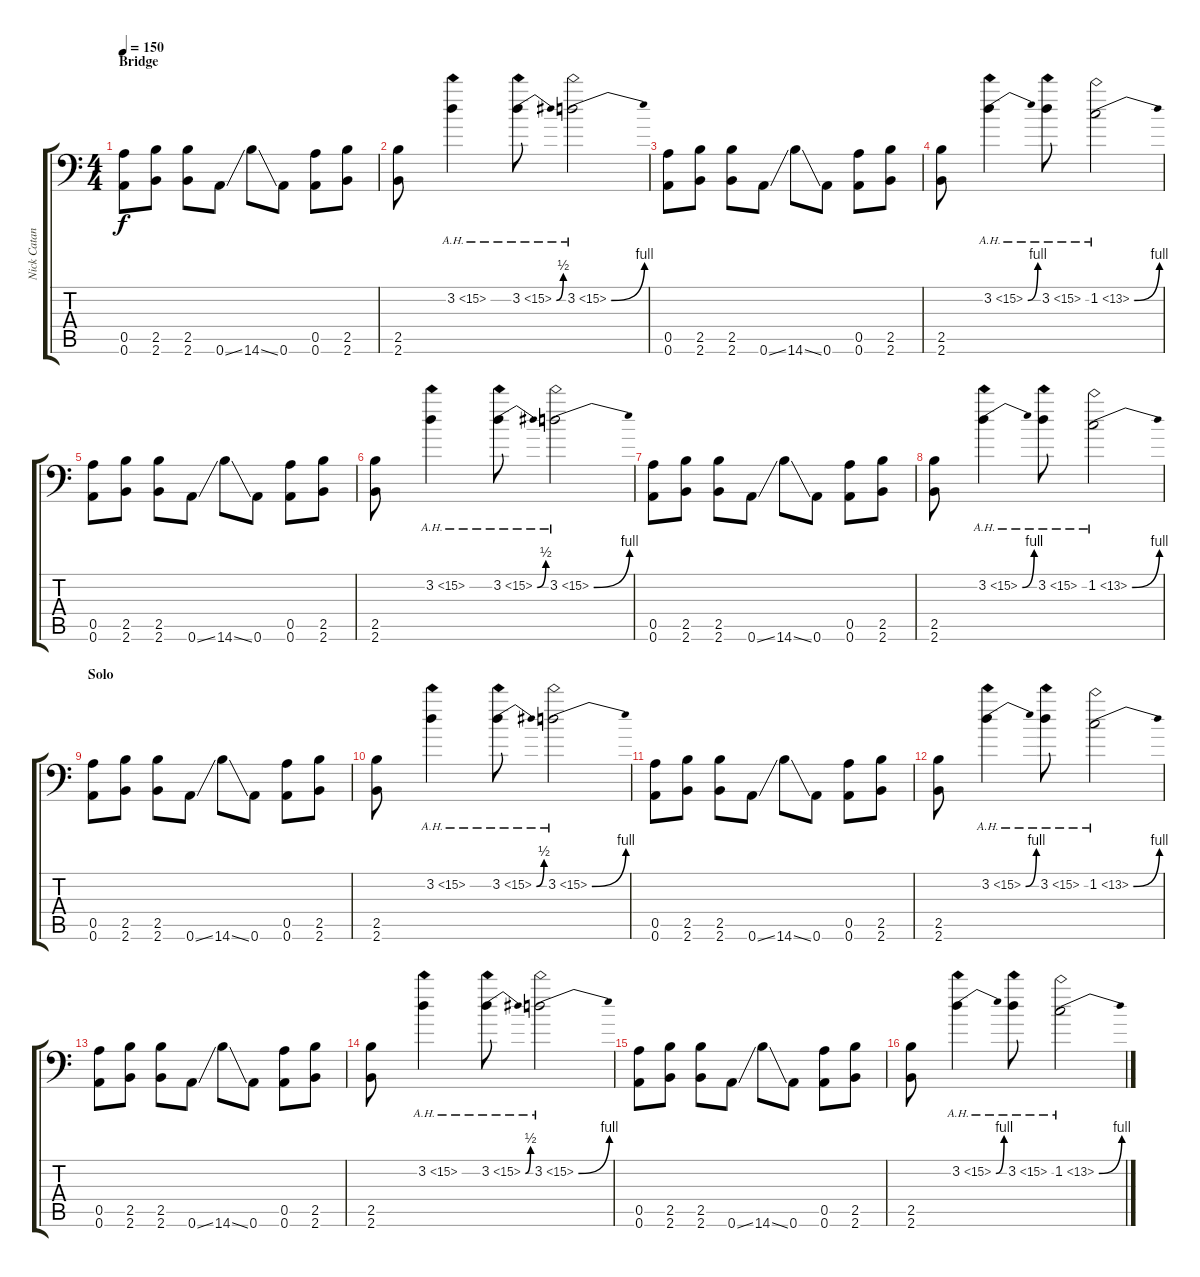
\track ("Nick Catanese" "Nick Catan") {instrument distortionguitar}
\staff {score tabs}
\tuning (E4 B3 G3 D3 A2 A1) {hide}
\ts (4 4)
\section ("" "Bridge")
\tempo 150
\clef f4
\ks c
(0.5 0.6).8{dy f} (2.5 2.6).8 (2.5 2.6).8 0.6{ss}.8 14.6{ss}.8 0.6.8 (0.5 0.6).8 (2.5 2.6).8 |
(2.5 2.6).8 3.2{ah 12}.4 3.2{be (bend 0 0 60 2) ah 12}.8 3.2{be (bend 0 0 60 4) ah 12}.2 |
(0.5 0.6).8 (2.5 2.6).8 (2.5 2.6).8 0.6{ss}.8 14.6{ss}.8 0.6.8 (0.5 0.6).8 (2.5 2.6).8 |
(2.5 2.6).8 3.2{be (bend 0 0 60 4) ah 12}.4 3.2{ah 12}.8 1.2{be (bend 0 0 60 4) ah 12}.2 |
(0.5 0.6).8 (2.5 2.6).8 (2.5 2.6).8 0.6{ss}.8 14.6{ss}.8 0.6.8 (0.5 0.6).8 (2.5 2.6).8 |
(2.5 2.6).8 3.2{ah 12}.4 3.2{be (bend 0 0 60 2) ah 12}.8 3.2{be (bend 0 0 60 4) ah 12}.2 |
(0.5 0.6).8 (2.5 2.6).8 (2.5 2.6).8 0.6{ss}.8 14.6{ss}.8 0.6.8 (0.5 0.6).8 (2.5 2.6).8 |
(2.5 2.6).8 3.2{be (bend 0 0 60 4) ah 12}.4 3.2{ah 12}.8 1.2{be (bend 0 0 60 4) ah 12}.2 |
\section ("" "Solo")
(0.5 0.6).8 (2.5 2.6).8 (2.5 2.6).8 0.6{ss}.8 14.6{ss}.8 0.6.8 (0.5 0.6).8 (2.5 2.6).8 |
(2.5 2.6).8 3.2{ah 12}.4 3.2{be (bend 0 0 60 2) ah 12}.8 3.2{be (bend 0 0 60 4) ah 12}.2 |
(0.5 0.6).8 (2.5 2.6).8 (2.5 2.6).8 0.6{ss}.8 14.6{ss}.8 0.6.8 (0.5 0.6).8 (2.5 2.6).8 |
(2.5 2.6).8 3.2{be (bend 0 0 60 4) ah 12}.4 3.2{ah 12}.8 1.2{be (bend 0 0 60 4) ah 12}.2 |
(0.5 0.6).8 (2.5 2.6).8 (2.5 2.6).8 0.6{ss}.8 14.6{ss}.8 0.6.8 (0.5 0.6).8 (2.5 2.6).8 |
(2.5 2.6).8 3.2{ah 12}.4 3.2{be (bend 0 0 60 2) ah 12}.8 3.2{be (bend 0 0 60 4) ah 12}.2 |
(0.5 0.6).8 (2.5 2.6).8 (2.5 2.6).8 0.6{ss}.8 14.6{ss}.8 0.6.8 (0.5 0.6).8 (2.5 2.6).8 |
(2.5 2.6).8 3.2{be (bend 0 0 60 4) ah 12}.4 3.2{ah 12}.8 1.2{be (bend 0 0 60 4) ah 12}.2
